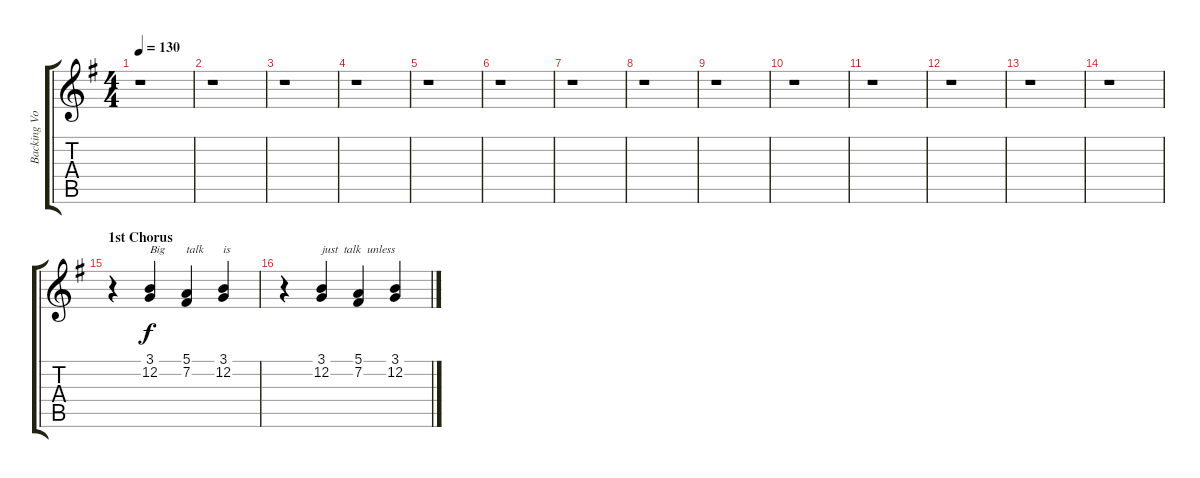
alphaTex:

\track ("Backing Vocals" "Backing Vo") {instrument lead6voice}
\staff {score tabs}
\tuning (E4 B3 G3 D3 A2 E2) {hide}
\ts (4 4)
\tempo 130
\clef g2
\ks g
r.1{dy f} |
r.1 |
r.1 |
r.1 |
r.1 |
r.1 |
r.1 |
r.1 |
r.1 |
r.1 |
r.1 |
r.1 |
r.1 |
r.1 |
\section ("" "1st Chorus")
r.4 (3.1 12.2).4{txt "Big"} (5.1 7.2).4{txt "talk"} (3.1 12.2).4{txt "is"} |
r.4 (3.1 12.2).4{txt "just  talk  unless"} (5.1 7.2).4 (3.1 12.2).4
